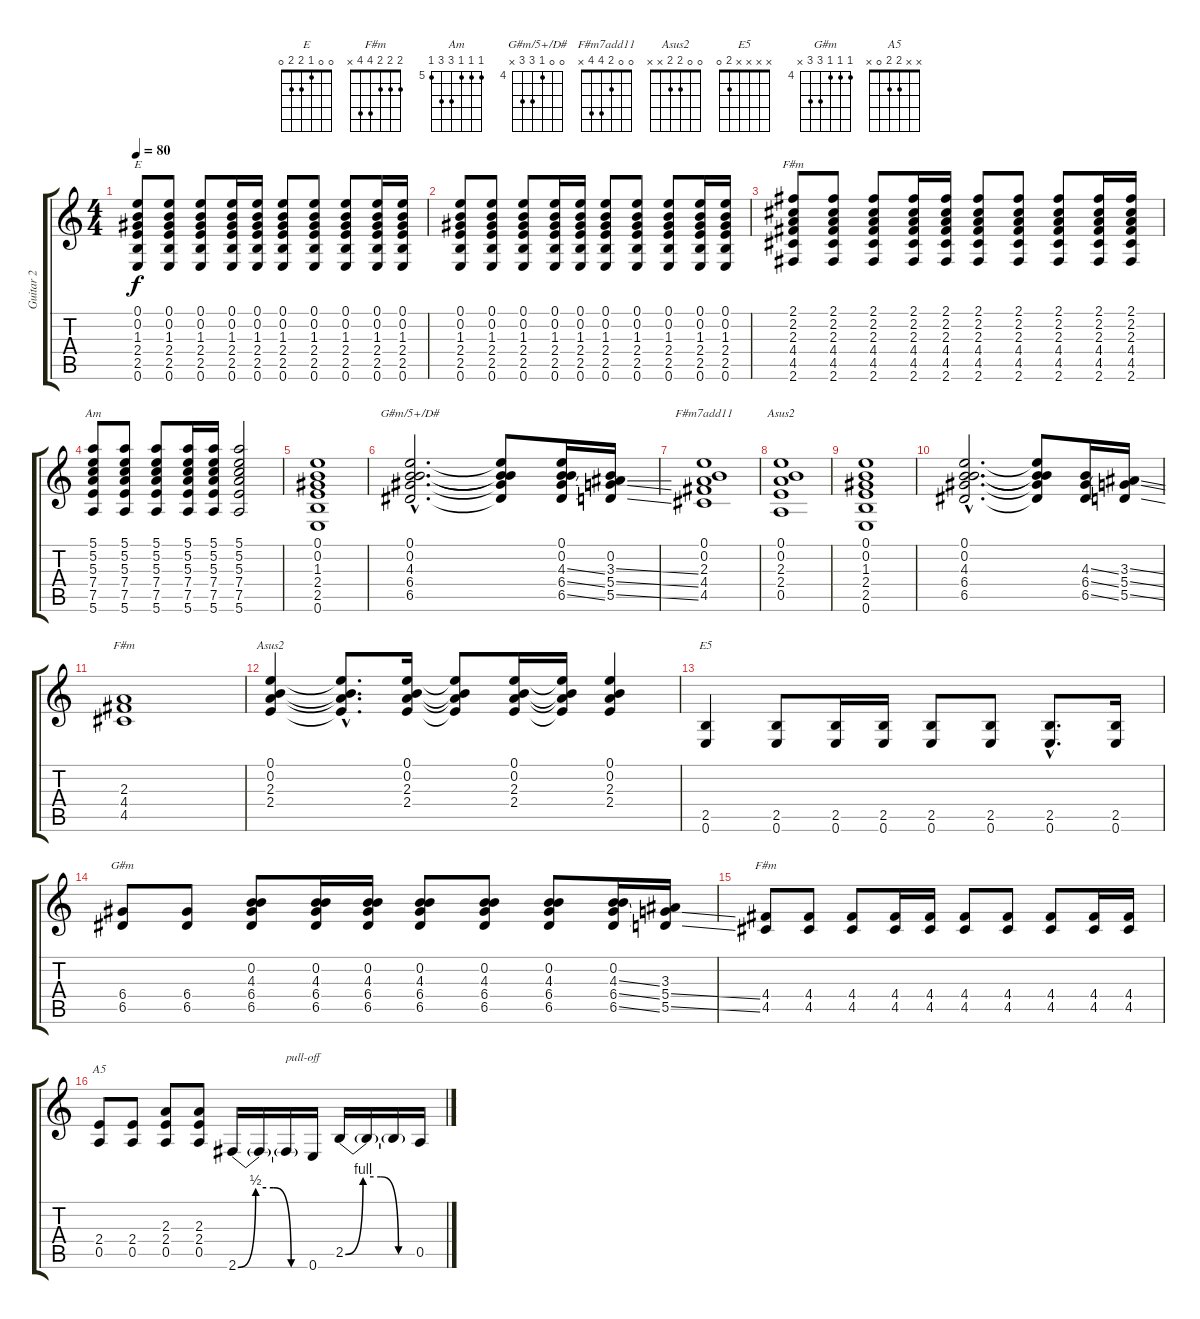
\track ("Guitar 2" "Guitar 2") {instrument distortionguitar}
\staff {score tabs}
\tuning (E4 B3 G3 D3 A2 E2) {hide}
\chord ("E" 0 0 1 2 2 0)
\chord ("F#m" 2 2 2 4 4 2)
\chord ("Am" 5 5 5 7 7 5) {firstfret 5}
\chord ("G#m/5+/D#" 0 0 4 6 6 x) {firstfret 4}
\chord ("F#m7add11" 0 0 2 4 4 x)
\chord ("Asus2" 0 0 2 2 0 x)
\chord ("F#m" x x 2 4 4 x)
\chord ("Asus2" 0 0 2 2 x x)
\chord ("E5" x x x x 2 0)
\chord ("G#m" 4 4 4 6 6 x) {firstfret 4}
\chord ("F#m" 2 2 2 4 4 x)
\chord ("A5" x x 2 2 0 x)
\ts (4 4)
\tempo 80
\clef g2
\ks c
(0.1 0.2 1.3 2.4 2.5 0.6).8{ch "E" dy f} (0.1 0.2 1.3 2.4 2.5 0.6).8 (0.1 0.2 1.3 2.4 2.5 0.6).8 (0.1 0.2 1.3 2.4 2.5 0.6).16 (0.1 0.2 1.3 2.4 2.5 0.6).16 (0.1 0.2 1.3 2.4 2.5 0.6).8 (0.1 0.2 1.3 2.4 2.5 0.6).8 (0.1 0.2 1.3 2.4 2.5 0.6).8 (0.1 0.2 1.3 2.4 2.5 0.6).16 (0.1 0.2 1.3 2.4 2.5 0.6).16 |
(0.1 0.2 1.3 2.4 2.5 0.6).8 (0.1 0.2 1.3 2.4 2.5 0.6).8 (0.1 0.2 1.3 2.4 2.5 0.6).8 (0.1 0.2 1.3 2.4 2.5 0.6).16 (0.1 0.2 1.3 2.4 2.5 0.6).16 (0.1 0.2 1.3 2.4 2.5 0.6).8 (0.1 0.2 1.3 2.4 2.5 0.6).8 (0.1 0.2 1.3 2.4 2.5 0.6).8 (0.1 0.2 1.3 2.4 2.5 0.6).16 (0.1 0.2 1.3 2.4 2.5 0.6).16 |
(2.1 2.2 2.3 4.4 4.5 2.6).8{ch "F#m"} (2.1 2.2 2.3 4.4 4.5 2.6).8 (2.1 2.2 2.3 4.4 4.5 2.6).8 (2.1 2.2 2.3 4.4 4.5 2.6).16 (2.1 2.2 2.3 4.4 4.5 2.6).16 (2.1 2.2 2.3 4.4 4.5 2.6).8 (2.1 2.2 2.3 4.4 4.5 2.6).8 (2.1 2.2 2.3 4.4 4.5 2.6).8 (2.1 2.2 2.3 4.4 4.5 2.6).16 (2.1 2.2 2.3 4.4 4.5 2.6).16 |
(5.1 5.2 5.3 7.4 7.5 5.6).8{ch "Am"} (5.1 5.2 5.3 7.4 7.5 5.6).8 (5.1 5.2 5.3 7.4 7.5 5.6).8 (5.1 5.2 5.3 7.4 7.5 5.6).16 (5.1 5.2 5.3 7.4 7.5 5.6).16 (5.1 5.2 5.3 7.4 7.5 5.6).2 |
(0.1 0.2 1.3 2.4 2.5 0.6).1 |
(0.1{hac} 0.2{hac} 4.3{hac} 6.4{hac} 6.5{hac}).2{d ch "G#m/5+/D#"} (0.1{t} 0.2{t} 4.3{t} 6.4{t} 6.5{t}).8 (0.1 0.2 4.3{ss} 6.4{ss} 6.5{ss}).16 (0.2 3.3{ss} 5.4{ss} 5.5{ss}).16 |
(0.1 0.2 2.3 4.4 4.5).1{ch "F#m7add11"} |
(0.1 0.2 2.3 2.4 0.5).1{ch "Asus2"} |
(0.1 0.2 1.3 2.4 2.5 0.6).1 |
(0.1{hac} 0.2{hac} 4.3{hac} 6.4{hac} 6.5{hac}).2{d} (0.1{t} 0.2{t} 4.3{t} 6.4{t} 6.5{t}).8 (4.3{ss} 6.4{ss} 6.5{ss}).16 (3.3{ss} 5.4{ss} 5.5{ss}).16 |
(2.3 4.4 4.5).1{ch "F#m"} |
(0.1 0.2 2.3 2.4).4{ch "Asus2"} (0.1{hac t} 0.2{hac t} 2.3{hac t} 2.4{hac t}).8{d} (0.1 0.2 2.3 2.4).16 (0.1{t} 0.2{t} 2.3{t} 2.4{t}).8 (0.1 0.2 2.3 2.4).16 (0.1{t} 0.2{t} 2.3{t} 2.4{t}).16 (0.1 0.2 2.3 2.4).4 |
(2.5 0.6).4{ch "E5"} (2.5 0.6).8 (2.5 0.6).16 (2.5 0.6).16 (2.5 0.6).8 (2.5 0.6).8 (2.5{hac} 0.6{hac}).8{d} (2.5 0.6).16 |
(6.4 6.5).8{ch "G#m"} (6.4 6.5).8 (0.2 4.3 6.4 6.5).8 (0.2 4.3 6.4 6.5).16 (0.2 4.3 6.4 6.5).16 (0.2 4.3 6.4 6.5).8 (0.2 4.3 6.4 6.5).8 (0.2 4.3 6.4 6.5).8 (0.2 4.3{ss} 6.4{ss} 6.5{ss}).16 (3.3 5.4{ss} 5.5{ss}).16 |
(4.4 4.5).8{ch "F#m"} (4.4 4.5).8 (4.4 4.5).8 (4.4 4.5).16 (4.4 4.5).16 (4.4 4.5).8 (4.4 4.5).8 (4.4 4.5).8 (4.4 4.5).16 (4.4 4.5).16 |
(2.4 0.5).8{ch "A5"} (2.4 0.5).8 (2.3 2.4 0.5).8 (2.3 2.4 0.5).8 2.6{be (custom 0 0 15 2 30 2 45 0 60 0)}.16 2.6{t}.16 2.6{t}.16{txt "pull-off"} 0.6.16 2.5{be (custom 0 0 15 4 30 4 45 0 60 0)}.16 2.5{t}.16 2.5{t}.16 0.5.16
